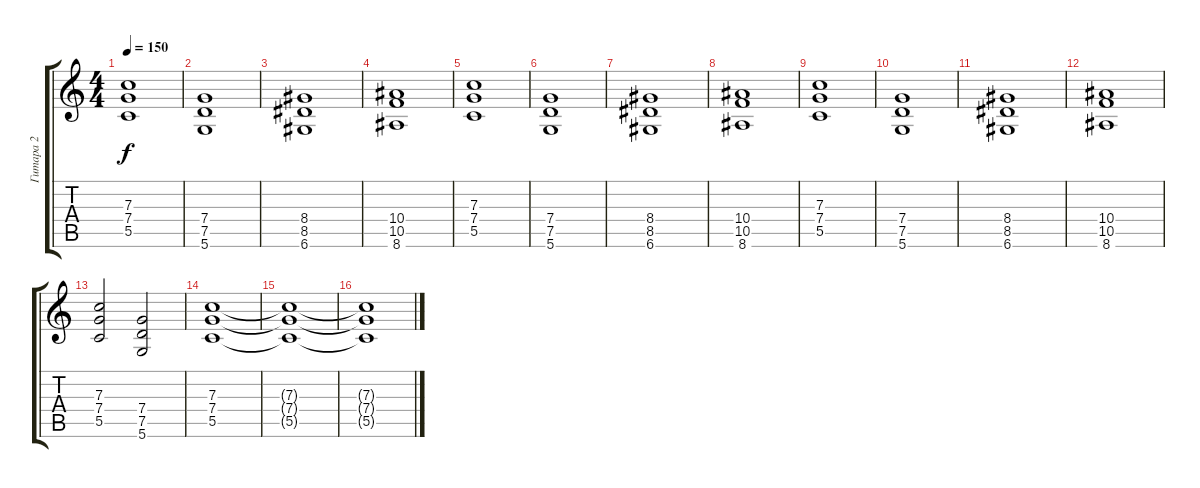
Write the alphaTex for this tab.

\track ("Гитара 2" "Гитара 2") {instrument overdrivenguitar}
\staff {score tabs}
\tuning (D4 A3 F3 C3 G2 D2) {hide}
\ts (4 4)
\tempo 150
\clef g2
\ks c
(7.3 7.4 5.5).1{dy f} |
(7.4 7.5 5.6).1 |
(8.4 8.5 6.6).1 |
(10.4 10.5 8.6).1 |
(7.3 7.4 5.5).1 |
(7.4 7.5 5.6).1 |
(8.4 8.5 6.6).1 |
(10.4 10.5 8.6).1 |
(7.3 7.4 5.5).1 |
(7.4 7.5 5.6).1 |
(8.4 8.5 6.6).1 |
(10.4 10.5 8.6).1 |
(7.3 7.4 5.5).2 (7.4 7.5 5.6).2 |
(7.3 7.4 5.5).1 |
(7.3{t} 7.4{t} 5.5{t}).1 |
(7.3{t} 7.4{t} 5.5{t}).1
